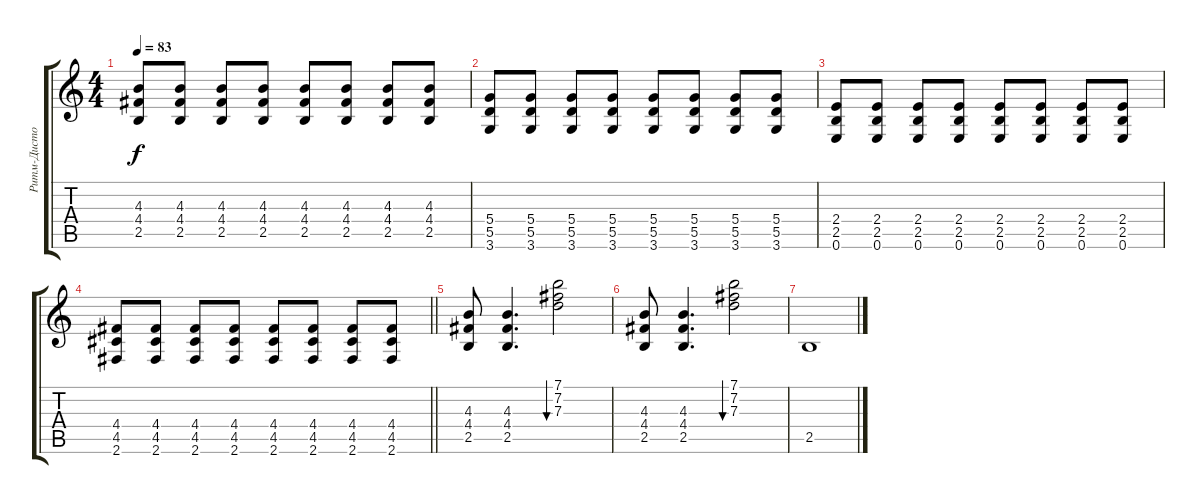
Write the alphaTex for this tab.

\track ("Ритм-Дистошн-Гитарко (S)" "Ритм-Дисто") {instrument distortionguitar}
\staff {score tabs}
\tuning (E4 B3 G3 D3 A2 E2) {hide}
\ts (4 4)
\tempo 83
\clef g2
\ks c
(4.3 4.4 2.5).8{dy f} (4.3 4.4 2.5).8 (4.3 4.4 2.5).8 (4.3 4.4 2.5).8 (4.3 4.4 2.5).8 (4.3 4.4 2.5).8 (4.3 4.4 2.5).8 (4.3 4.4 2.5).8 |
(5.4 5.5 3.6).8 (5.4 5.5 3.6).8 (5.4 5.5 3.6).8 (5.4 5.5 3.6).8 (5.4 5.5 3.6).8 (5.4 5.5 3.6).8 (5.4 5.5 3.6).8 (5.4 5.5 3.6).8 |
(2.4 2.5 0.6).8 (2.4 2.5 0.6).8 (2.4 2.5 0.6).8 (2.4 2.5 0.6).8 (2.4 2.5 0.6).8 (2.4 2.5 0.6).8 (2.4 2.5 0.6).8 (2.4 2.5 0.6).8 |
\barLineRight lightlight
(4.4 4.5 2.6).8 (4.4 4.5 2.6).8 (4.4 4.5 2.6).8 (4.4 4.5 2.6).8 (4.4 4.5 2.6).8 (4.4 4.5 2.6).8 (4.4 4.5 2.6).8 (4.4 4.5 2.6).8 |
(4.3 4.4 2.5).8 (4.3 4.4 2.5).4{d} (7.1 7.2 7.3).2{bu 120} |
(4.3 4.4 2.5).8 (4.3 4.4 2.5).4{d} (7.1 7.2 7.3).2{bu 120} |
2.5.1
